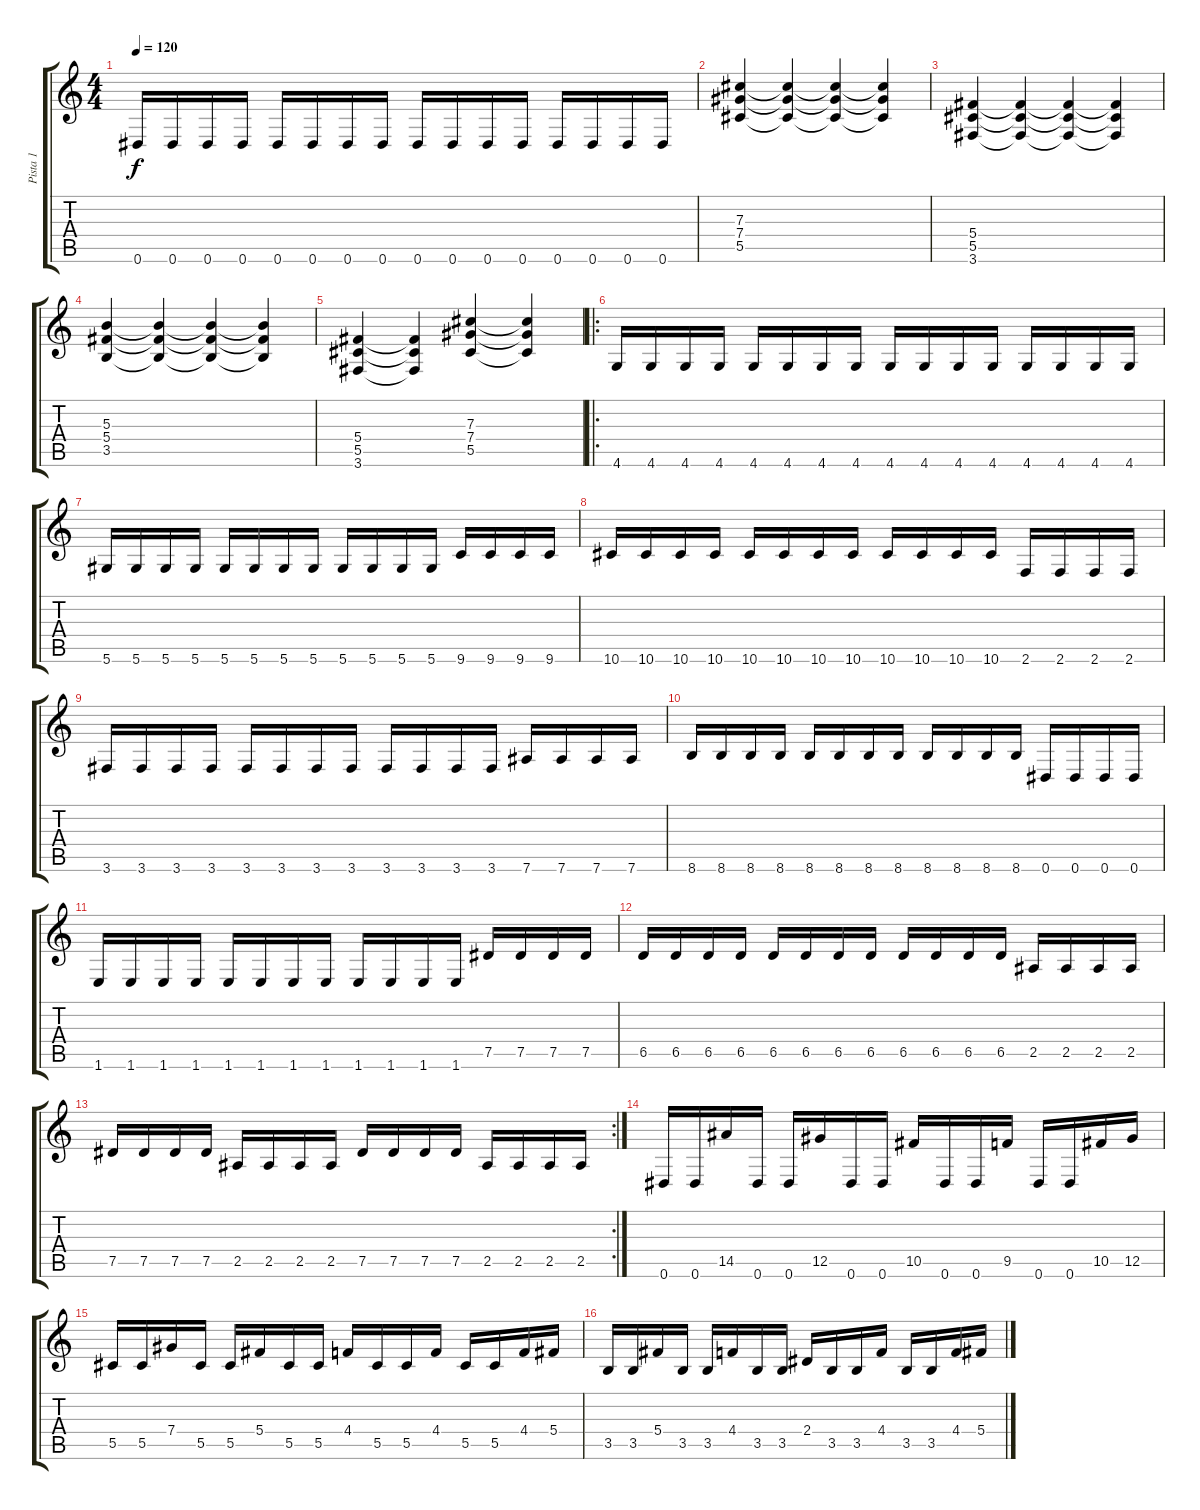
\track ("Pista 1" "Pista 1") {instrument distortionguitar}
\staff {score tabs}
\tuning (Eb4 Bb3 Gb3 Db3 Ab2 Eb2) {hide}
\ts (4 4)
\tempo 120
\clef g2
\ks c
0.6.16{dy f} 0.6.16 0.6.16 0.6.16 0.6.16 0.6.16 0.6.16 0.6.16 0.6.16 0.6.16 0.6.16 0.6.16 0.6.16 0.6.16 0.6.16 0.6.16 |
(7.3 7.4 5.5).4 (7.3{t} 7.4{t} 5.5{t}).4 (7.3{t} 7.4{t} 5.5{t}).4 (7.3{t} 7.4{t} 5.5{t}).4 |
(5.4 5.5 3.6).4 (5.4{t} 5.5{t} 3.6{t}).4 (5.4{t} 5.5{t} 3.6{t}).4 (5.4{t} 5.5{t} 3.6{t}).4 |
(5.3 5.4 3.5).4 (5.3{t} 5.4{t} 3.5{t}).4 (5.3{t} 5.4{t} 3.5{t}).4 (5.3{t} 5.4{t} 3.5{t}).4 |
(5.4 5.5 3.6).4 (5.4{t} 5.5{t} 3.6{t}).4 (7.3 7.4 5.5).4 (7.3{t} 7.4{t} 5.5{t}).4 |
\ro
4.6.16 4.6.16 4.6.16 4.6.16 4.6.16 4.6.16 4.6.16 4.6.16 4.6.16 4.6.16 4.6.16 4.6.16 4.6.16 4.6.16 4.6.16 4.6.16 |
5.6.16 5.6.16 5.6.16 5.6.16 5.6.16 5.6.16 5.6.16 5.6.16 5.6.16 5.6.16 5.6.16 5.6.16 9.6.16 9.6.16 9.6.16 9.6.16 |
10.6.16 10.6.16 10.6.16 10.6.16 10.6.16 10.6.16 10.6.16 10.6.16 10.6.16 10.6.16 10.6.16 10.6.16 2.6.16 2.6.16 2.6.16 2.6.16 |
3.6.16 3.6.16 3.6.16 3.6.16 3.6.16 3.6.16 3.6.16 3.6.16 3.6.16 3.6.16 3.6.16 3.6.16 7.6.16 7.6.16 7.6.16 7.6.16 |
8.6.16 8.6.16 8.6.16 8.6.16 8.6.16 8.6.16 8.6.16 8.6.16 8.6.16 8.6.16 8.6.16 8.6.16 0.6.16 0.6.16 0.6.16 0.6.16 |
1.6.16 1.6.16 1.6.16 1.6.16 1.6.16 1.6.16 1.6.16 1.6.16 1.6.16 1.6.16 1.6.16 1.6.16 7.5.16 7.5.16 7.5.16 7.5.16 |
6.5.16 6.5.16 6.5.16 6.5.16 6.5.16 6.5.16 6.5.16 6.5.16 6.5.16 6.5.16 6.5.16 6.5.16 2.5.16 2.5.16 2.5.16 2.5.16 |
\rc 2
7.5.16 7.5.16 7.5.16 7.5.16 2.5.16 2.5.16 2.5.16 2.5.16 7.5.16 7.5.16 7.5.16 7.5.16 2.5.16 2.5.16 2.5.16 2.5.16 |
0.6.16 0.6.16 14.5.16 0.6.16 0.6.16 12.5.16 0.6.16 0.6.16 10.5.16 0.6.16 0.6.16 9.5.16 0.6.16 0.6.16 10.5.16 12.5.16 |
5.5.16 5.5.16 7.4.16 5.5.16 5.5.16 5.4.16 5.5.16 5.5.16 4.4.16 5.5.16 5.5.16 4.4.16 5.5.16 5.5.16 4.4.16 5.4.16 |
3.5.16 3.5.16 5.4.16 3.5.16 3.5.16 4.4.16 3.5.16 3.5.16 2.4.16 3.5.16 3.5.16 4.4.16 3.5.16 3.5.16 4.4.16 5.4.16
